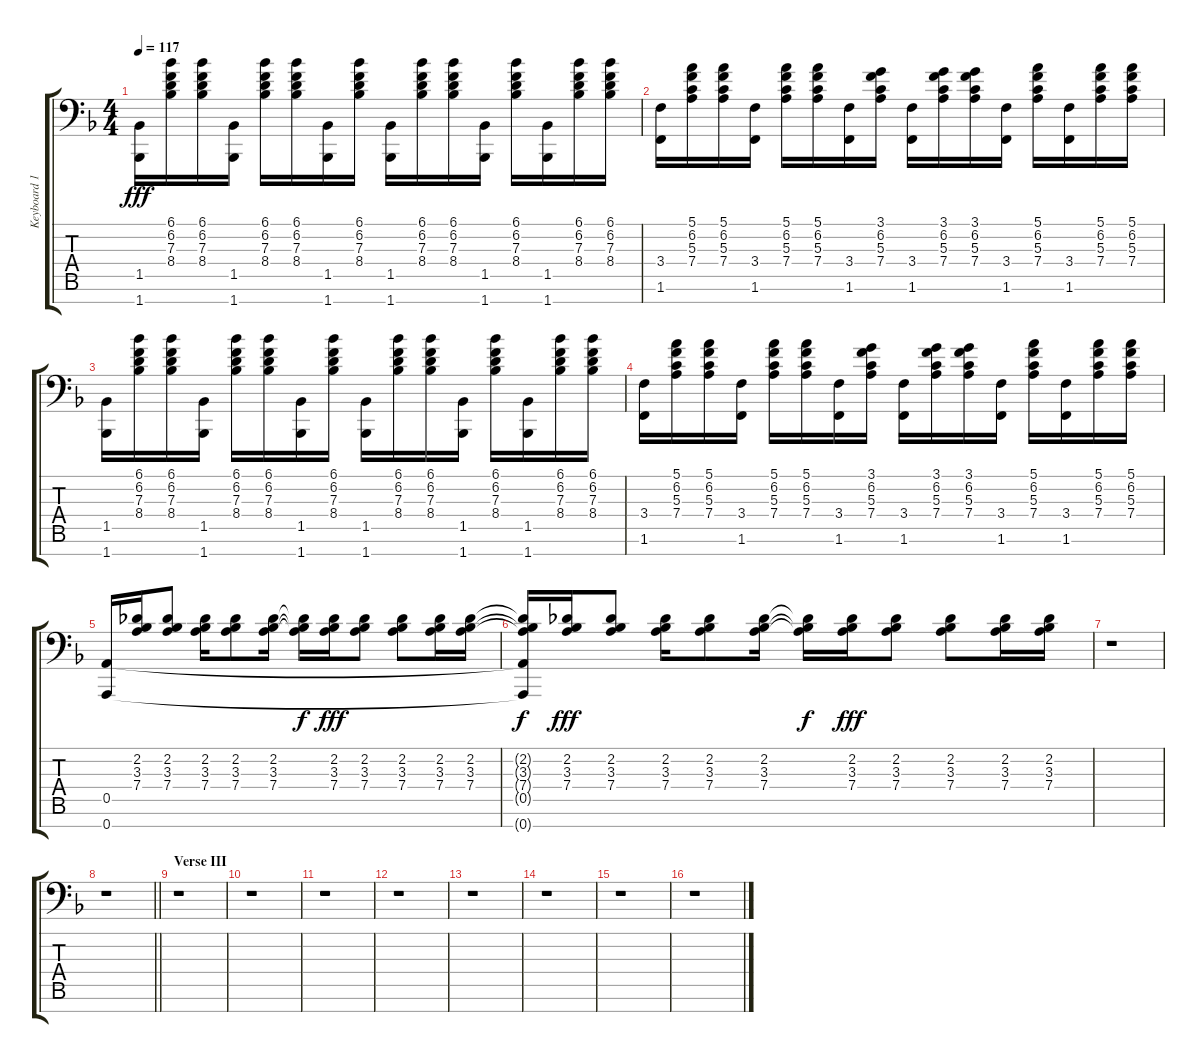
\track ("Keyboard 1" "Keyboard 1") {instrument electricpiano1}
\staff {score tabs}
\tuning (E4 B3 G3 D3 A2 E2 A1) {hide}
\ts (4 4)
\tempo 117
\clef f4
\ks f
(1.5 1.7).16{dy fff} (6.1 6.2 7.3 8.4).16 (6.1 6.2 7.3 8.4).16 (1.5 1.7).16 (6.1 6.2 7.3 8.4).16 (6.1 6.2 7.3 8.4).16 (1.5 1.7).16 (6.1 6.2 7.3 8.4).16 (1.5 1.7).16 (6.1 6.2 7.3 8.4).16 (6.1 6.2 7.3 8.4).16 (1.5 1.7).16 (6.1 6.2 7.3 8.4).16 (1.5 1.7).16 (6.1 6.2 7.3 8.4).16 (6.1 6.2 7.3 8.4).16 |
(3.4 1.6).16 (5.1 6.2 5.3 7.4).16 (5.1 6.2 5.3 7.4).16 (3.4 1.6).16 (5.1 6.2 5.3 7.4).16 (5.1 6.2 5.3 7.4).16 (3.4 1.6).16 (3.1 6.2 5.3 7.4).16 (3.4 1.6).16 (3.1 6.2 5.3 7.4).16 (3.1 6.2 5.3 7.4).16 (3.4 1.6).16 (5.1 6.2 5.3 7.4).16 (3.4 1.6).16 (5.1 6.2 5.3 7.4).16 (5.1 6.2 5.3 7.4).16 |
(1.5 1.7).16 (6.1 6.2 7.3 8.4).16 (6.1 6.2 7.3 8.4).16 (1.5 1.7).16 (6.1 6.2 7.3 8.4).16 (6.1 6.2 7.3 8.4).16 (1.5 1.7).16 (6.1 6.2 7.3 8.4).16 (1.5 1.7).16 (6.1 6.2 7.3 8.4).16 (6.1 6.2 7.3 8.4).16 (1.5 1.7).16 (6.1 6.2 7.3 8.4).16 (1.5 1.7).16 (6.1 6.2 7.3 8.4).16 (6.1 6.2 7.3 8.4).16 |
(3.4 1.6).16 (5.1 6.2 5.3 7.4).16 (5.1 6.2 5.3 7.4).16 (3.4 1.6).16 (5.1 6.2 5.3 7.4).16 (5.1 6.2 5.3 7.4).16 (3.4 1.6).16 (3.1 6.2 5.3 7.4).16 (3.4 1.6).16 (3.1 6.2 5.3 7.4).16 (3.1 6.2 5.3 7.4).16 (3.4 1.6).16 (5.1 6.2 5.3 7.4).16 (3.4 1.6).16 (5.1 6.2 5.3 7.4).16 (5.1 6.2 5.3 7.4).16 |
(0.5 0.7).16 (2.2 3.3 7.4).16 (2.2 3.3 7.4).8 (2.2 3.3 7.4).16 (2.2 3.3 7.4).8 (2.2 3.3 7.4).16 (2.2{t} 3.3{t} 7.4{t}).16{dy f} (2.2 3.3 7.4).16{dy fff} (2.2 3.3 7.4).8 (2.2 3.3 7.4).8 (2.2 3.3 7.4).16 (2.2 3.3 7.4).16 |
(2.2{t} 3.3{t} 7.4{t} 0.5{t} 0.7{t}).16{dy f} (2.2 3.3 7.4).16{dy fff} (2.2 3.3 7.4).8 (2.2 3.3 7.4).16 (2.2 3.3 7.4).8 (2.2 3.3 7.4).16 (2.2{t} 3.3{t} 7.4{t}).16{dy f} (2.2 3.3 7.4).16{dy fff} (2.2 3.3 7.4).8 (2.2 3.3 7.4).8 (2.2 3.3 7.4).16 (2.2 3.3 7.4).16 |
r.1 |
\barLineRight lightlight
r.1 |
\section ("" "Verse III")
r.1 |
r.1 |
r.1 |
r.1 |
r.1 |
r.1 |
r.1 |
r.1
